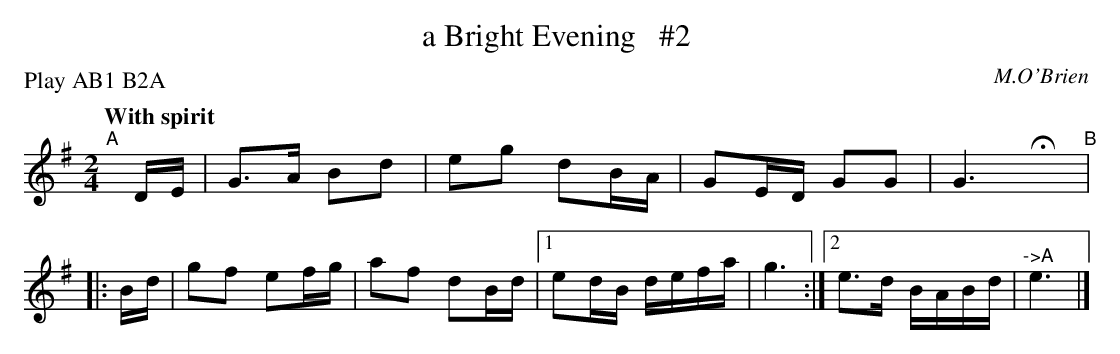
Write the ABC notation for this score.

X:1
T: a Bright Evening   #2
O: M.O'Brien
P: Play AB1 B2A
Q: "With spirit"
M: 2/4
L: 1/8
K: G
"^A"[|] D/E/ | G>A Bd | eg dB/A/ | GE/D/ GG | G3 Hx \
"^B"|: B/d/ | gf ef/g/ | af dB/d/ |1 ed/B/ d/e/f/a/ | g3 :|2 e>d B/A/B/d/ | "^->A"e3 |]
